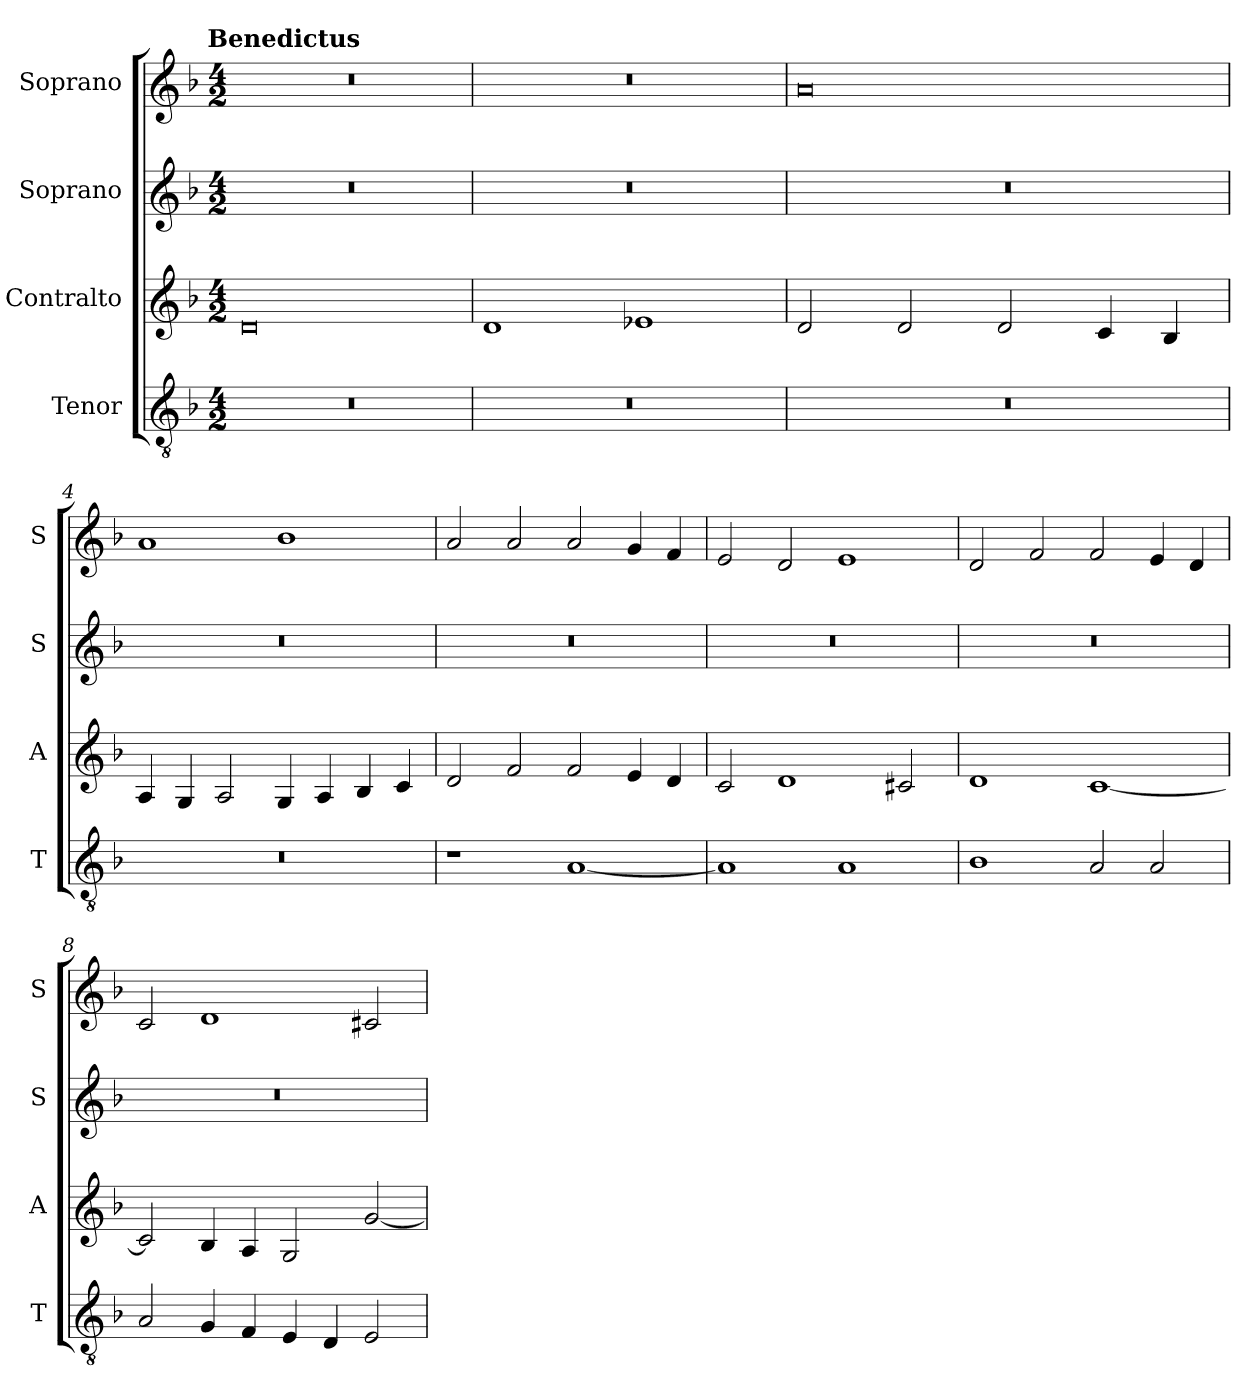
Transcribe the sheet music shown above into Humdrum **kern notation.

**kern	**kern	**kern	**kern
*part4	*part3	*part2	*part1
*staff4	*staff3	*staff2	*staff1
*I"Tenor	*I"Contralto	*I"Soprano	*I"Soprano
*I'T	*I'A	*I'S	*I'S
*clefGv2	*clefG2	*clefG2	*clefG2
*k[b-]	*k[b-]	*k[b-]	*k[b-]
*G:dor	*G:dor	*G:dor	*G:dor
!!LO:TX:omd:t=Benedictus
*M4/2	*M4/2	*M4/2	*M4/2
=1	=1	=1	=1
0r	0d	0r	0r
=2	=2	=2	=2
0r	1d	0r	0r
.	1e-X	.	.
=3	=3	=3	=3
0r	2d	0r	0a
.	2d	.	.
.	2d	.	.
.	4c	.	.
.	4B-	.	.
=4	=4	=4	=4
0r	4A	0r	1a
.	4G	.	.
.	2A	.	.
.	4G	.	1b-
.	4A	.	.
.	4B-	.	.
.	4c	.	.
=5	=5	=5	=5
1r	2d	0r	2a
.	2f	.	2a
[1A	2f	.	2a
.	4e	.	4g
.	4d	.	4f
=6	=6	=6	=6
1A]	2c	0r	2e
.	1d	.	2d
1A	.	.	1e
.	2c#X	.	.
=7	=7	=7	=7
1B-	1d	0r	2d
.	.	.	2f
2A	[1c	.	2f
2A	.	.	4e
.	.	.	4d
=8	=8	=8	=8
2A	2c]	0r	2c
4G	4B-	.	1d
4F	4A	.	.
4E	2G	.	.
4D	.	.	.
2E	[2g	.	2c#X
=	=	=	=
*-	*-	*-	*-
